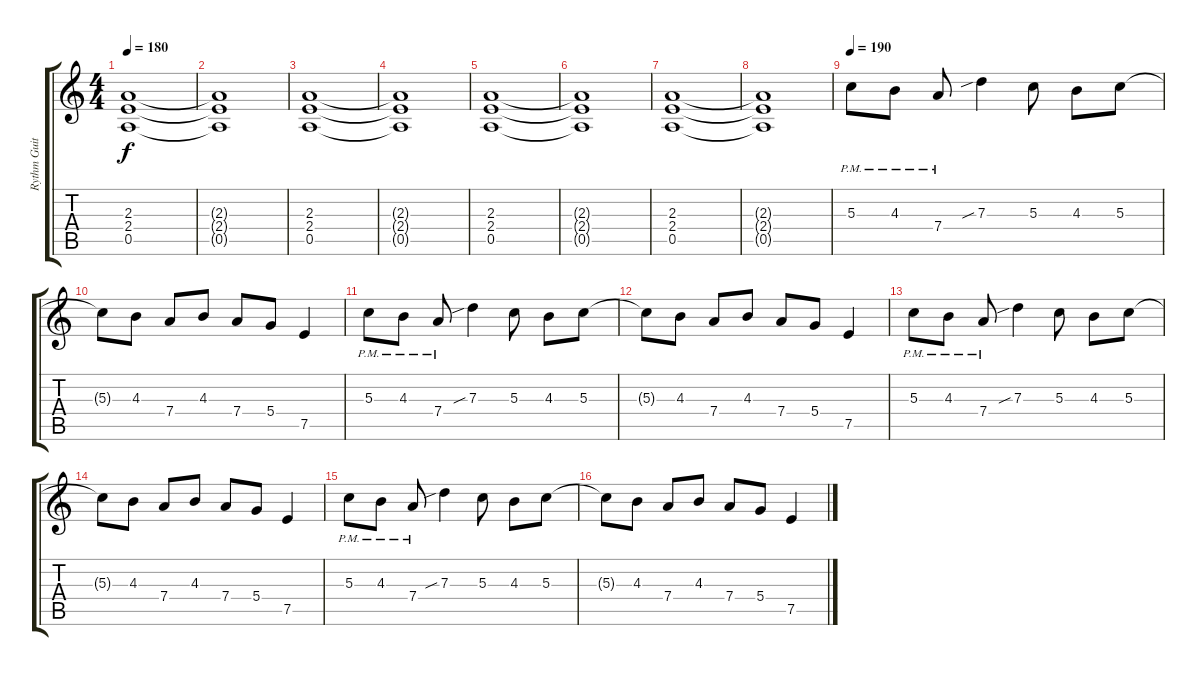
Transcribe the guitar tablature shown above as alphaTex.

\track ("Rythm Guitar" "Rythm Guit") {instrument distortionguitar}
\staff {score tabs}
\tuning (E4 B3 G3 D3 A2 E2) {hide}
\ts (4 4)
\section ("" "")
\tempo 180
\clef g2
\ks c
(2.3 2.4 0.5).1{dy f} |
(2.3{t} 2.4{t} 0.5{t}).1 |
(2.3 2.4 0.5).1 |
(2.3{t} 2.4{t} 0.5{t}).1 |
(2.3 2.4 0.5).1 |
(2.3{t} 2.4{t} 0.5{t}).1 |
(2.3 2.4 0.5).1 |
(2.3{t} 2.4{t} 0.5{t}).1 |
\tempo 190
5.3{pm}.8 4.3{pm}.8 7.4{pm}.8 7.3{sib}.4 5.3.8 4.3.8 5.3.8 |
5.3{t}.8 4.3.8 7.4.8 4.3.8 7.4.8 5.4.8 7.5.4 |
5.3{pm}.8 4.3{pm}.8 7.4{pm}.8 7.3{sib}.4 5.3.8 4.3.8 5.3.8 |
5.3{t}.8 4.3.8 7.4.8 4.3.8 7.4.8 5.4.8 7.5.4 |
5.3{pm}.8 4.3{pm}.8 7.4{pm}.8 7.3{sib}.4 5.3.8 4.3.8 5.3.8 |
5.3{t}.8 4.3.8 7.4.8 4.3.8 7.4.8 5.4.8 7.5.4 |
5.3{pm}.8 4.3{pm}.8 7.4{pm}.8 7.3{sib}.4 5.3.8 4.3.8 5.3.8 |
5.3{t}.8 4.3.8 7.4.8 4.3.8 7.4.8 5.4.8 7.5.4
